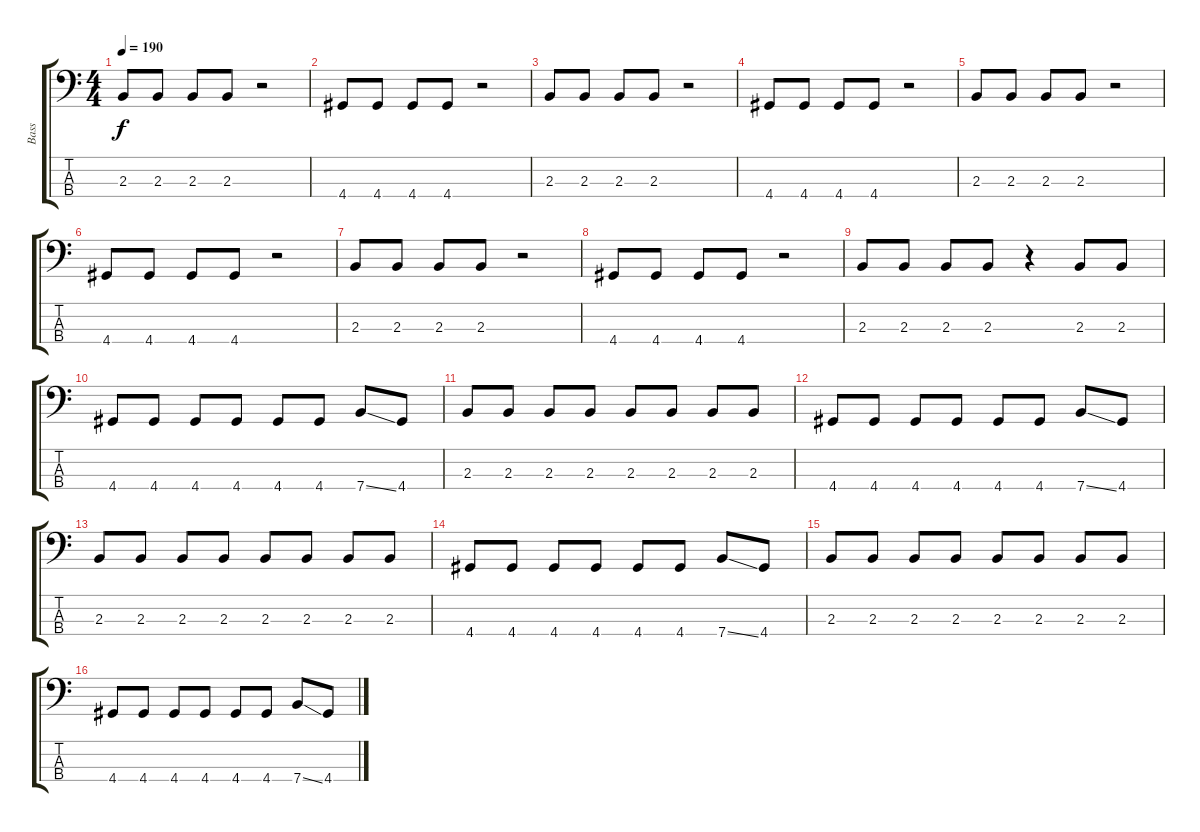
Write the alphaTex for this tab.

\track ("Bass" "Bass") {instrument electricbasspick}
\staff {score tabs}
\tuning (G2 D2 A1 E1) {hide}
\ts (4 4)
\tempo 190
\clef f4
\ks c
2.3.8{dy f} 2.3.8 2.3.8 2.3.8 r.2 |
4.4.8 4.4.8 4.4.8 4.4.8 r.2 |
2.3.8 2.3.8 2.3.8 2.3.8 r.2 |
4.4.8 4.4.8 4.4.8 4.4.8 r.2 |
2.3.8 2.3.8 2.3.8 2.3.8 r.2 |
4.4.8 4.4.8 4.4.8 4.4.8 r.2 |
2.3.8 2.3.8 2.3.8 2.3.8 r.2 |
4.4.8 4.4.8 4.4.8 4.4.8 r.2 |
2.3.8 2.3.8 2.3.8 2.3.8 r.4 2.3.8 2.3.8 |
4.4.8 4.4.8 4.4.8 4.4.8 4.4.8 4.4.8 7.4{ss}.8 4.4.8 |
2.3.8 2.3.8 2.3.8 2.3.8 2.3.8 2.3.8 2.3.8 2.3.8 |
4.4.8 4.4.8 4.4.8 4.4.8 4.4.8 4.4.8 7.4{ss}.8 4.4.8 |
2.3.8 2.3.8 2.3.8 2.3.8 2.3.8 2.3.8 2.3.8 2.3.8 |
4.4.8 4.4.8 4.4.8 4.4.8 4.4.8 4.4.8 7.4{ss}.8 4.4.8 |
2.3.8 2.3.8 2.3.8 2.3.8 2.3.8 2.3.8 2.3.8 2.3.8 |
4.4.8 4.4.8 4.4.8 4.4.8 4.4.8 4.4.8 7.4{ss}.8 4.4.8
